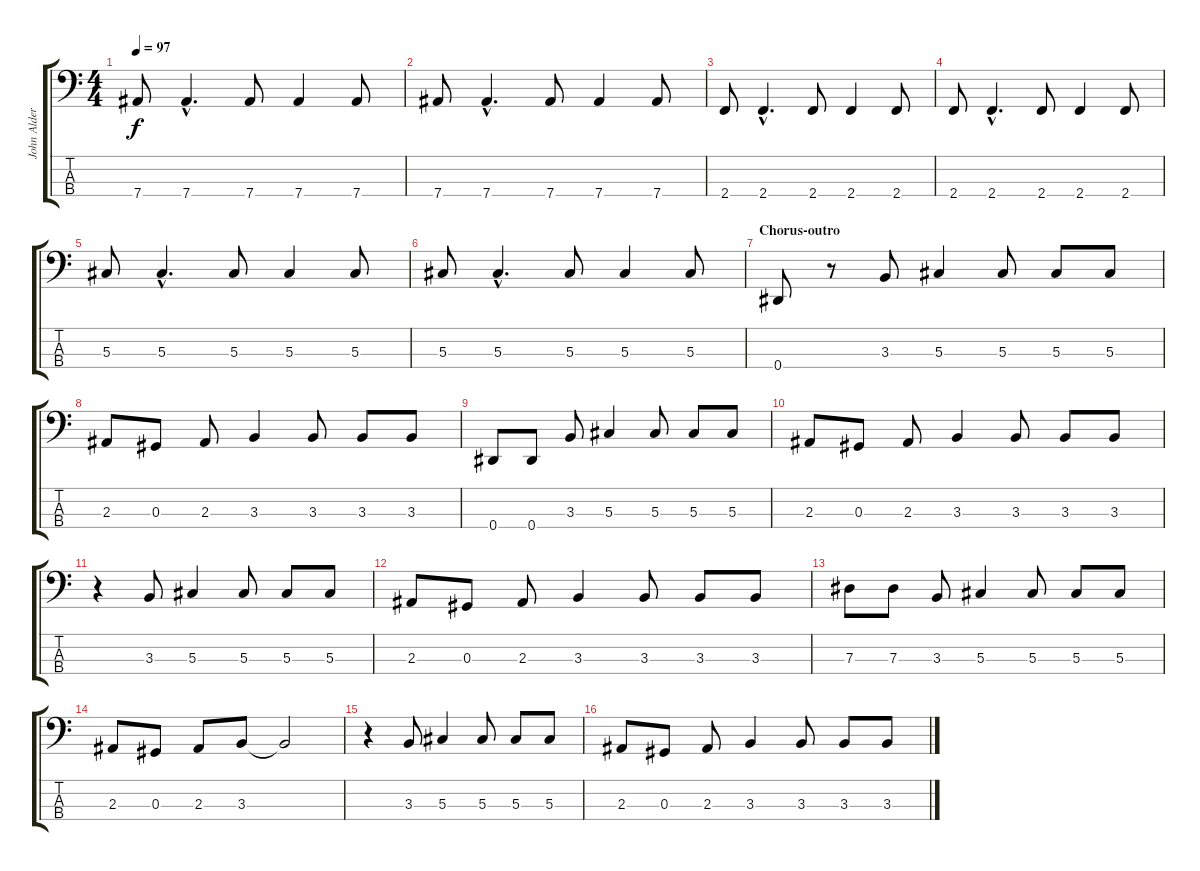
\track ("John Alderete" "John Alder") {instrument electricbassfinger}
\staff {score tabs}
\tuning (Gb2 Db2 Ab1 Eb1) {hide}
\ts (4 4)
\tempo 97
\clef f4
\ks c
7.4.8{dy f} 7.4{hac}.4{d} 7.4.8 7.4.4 7.4.8 |
7.4.8 7.4{hac}.4{d} 7.4.8 7.4.4 7.4.8 |
2.4.8 2.4{hac}.4{d} 2.4.8 2.4.4 2.4.8 |
2.4.8 2.4{hac}.4{d} 2.4.8 2.4.4 2.4.8 |
5.3.8 5.3{hac}.4{d} 5.3.8 5.3.4 5.3.8 |
5.3.8 5.3{hac}.4{d} 5.3.8 5.3.4 5.3.8 |
\section ("" "Chorus-outro")
0.4.8 r.8 3.3.8 5.3.4 5.3.8 5.3.8 5.3.8 |
2.3.8 0.3.8 2.3.8 3.3.4 3.3.8 3.3.8 3.3.8 |
0.4.8 0.4.8 3.3.8 5.3.4 5.3.8 5.3.8 5.3.8 |
2.3.8 0.3.8 2.3.8 3.3.4 3.3.8 3.3.8 3.3.8 |
r.4 3.3.8 5.3.4 5.3.8 5.3.8 5.3.8 |
2.3.8 0.3.8 2.3.8 3.3.4 3.3.8 3.3.8 3.3.8 |
7.3.8 7.3.8 3.3.8 5.3.4 5.3.8 5.3.8 5.3.8 |
2.3.8 0.3.8 2.3.8 3.3.8 3.3{t}.2 |
r.4 3.3.8 5.3.4 5.3.8 5.3.8 5.3.8 |
2.3.8 0.3.8 2.3.8 3.3.4 3.3.8 3.3.8 3.3.8
